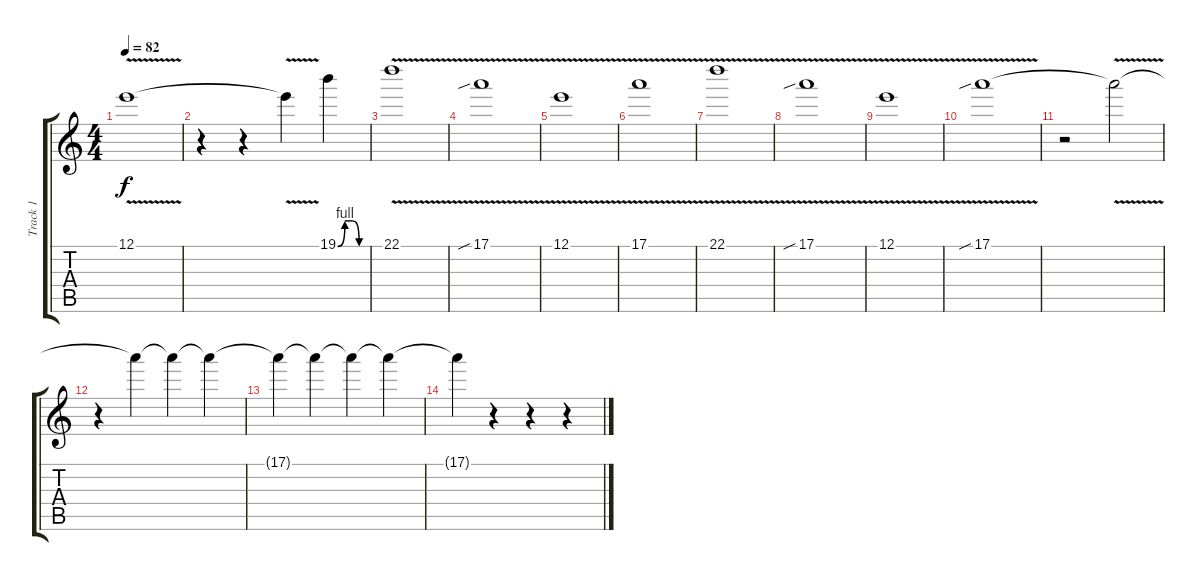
\track ("Track 1" "Track 1") {instrument overdrivenguitar}
\staff {score tabs}
\tuning (E4 B3 G3 D3 A2 E2) {hide}
\ts (4 4)
\tempo 82
\clef g2
\ks c
12.1{v}.1{dy f} |
r.4 r.4 12.1{t}.4 19.1{be (custom 0 0 15 4 30 4 45 0 60 0)}.4 |
22.1{v}.1{volume 9} |
17.1{v sib}.1 |
12.1{v}.1 |
17.1{v}.1 |
22.1{v}.1 |
17.1{v sib}.1 |
12.1{v}.1 |
17.1{v sib}.1{volume 4} |
r.2 17.1{t}.2 |
r.4 17.1{t}.4 17.1{t}.4 17.1{t}.4 |
17.1{t}.4 17.1{t}.4 17.1{t}.4 17.1{t}.4 |
17.1{t}.4 r.4 r.4 r.4
